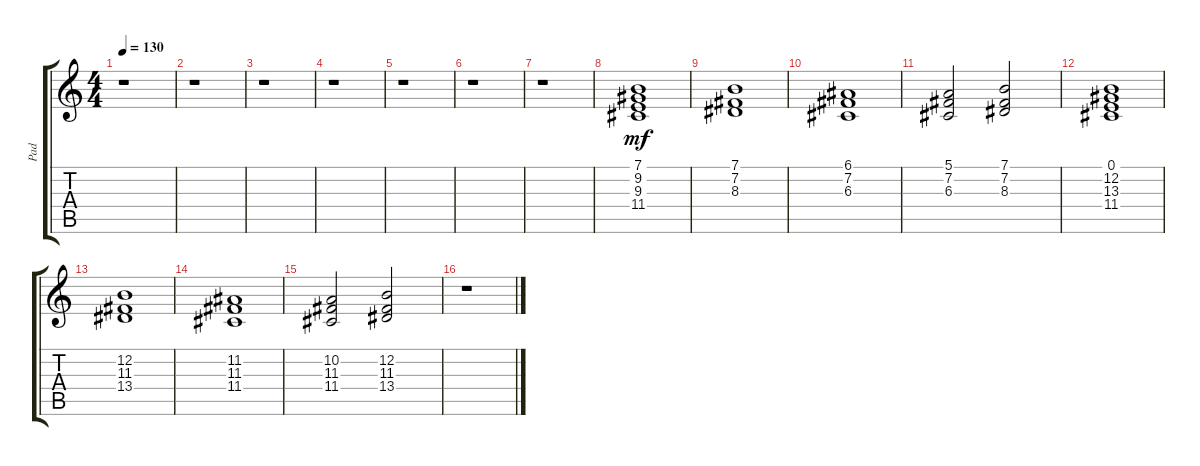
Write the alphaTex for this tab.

\track ("Pad" "Pad") {instrument pad3polysynth}
\staff {score tabs}
\tuning (E4 B3 G3 D3 A2 E2) {hide}
\ts (4 4)
\tempo 130
\clef g2
\ks c
r.1{dy mf} |
r.1 |
r.1 |
r.1 |
r.1 |
r.1 |
r.1 |
(7.1 9.2 9.3 11.4).1 |
(7.1 7.2 8.3).1 |
(6.1 7.2 6.3).1 |
(5.1 7.2 6.3).2 (7.1 7.2 8.3).2 |
(0.1 12.2 13.3 11.4).1 |
(12.2 11.3 13.4).1 |
(11.2 11.3 11.4).1 |
(10.2 11.3 11.4).2 (12.2 11.3 13.4).2 |
r.1
